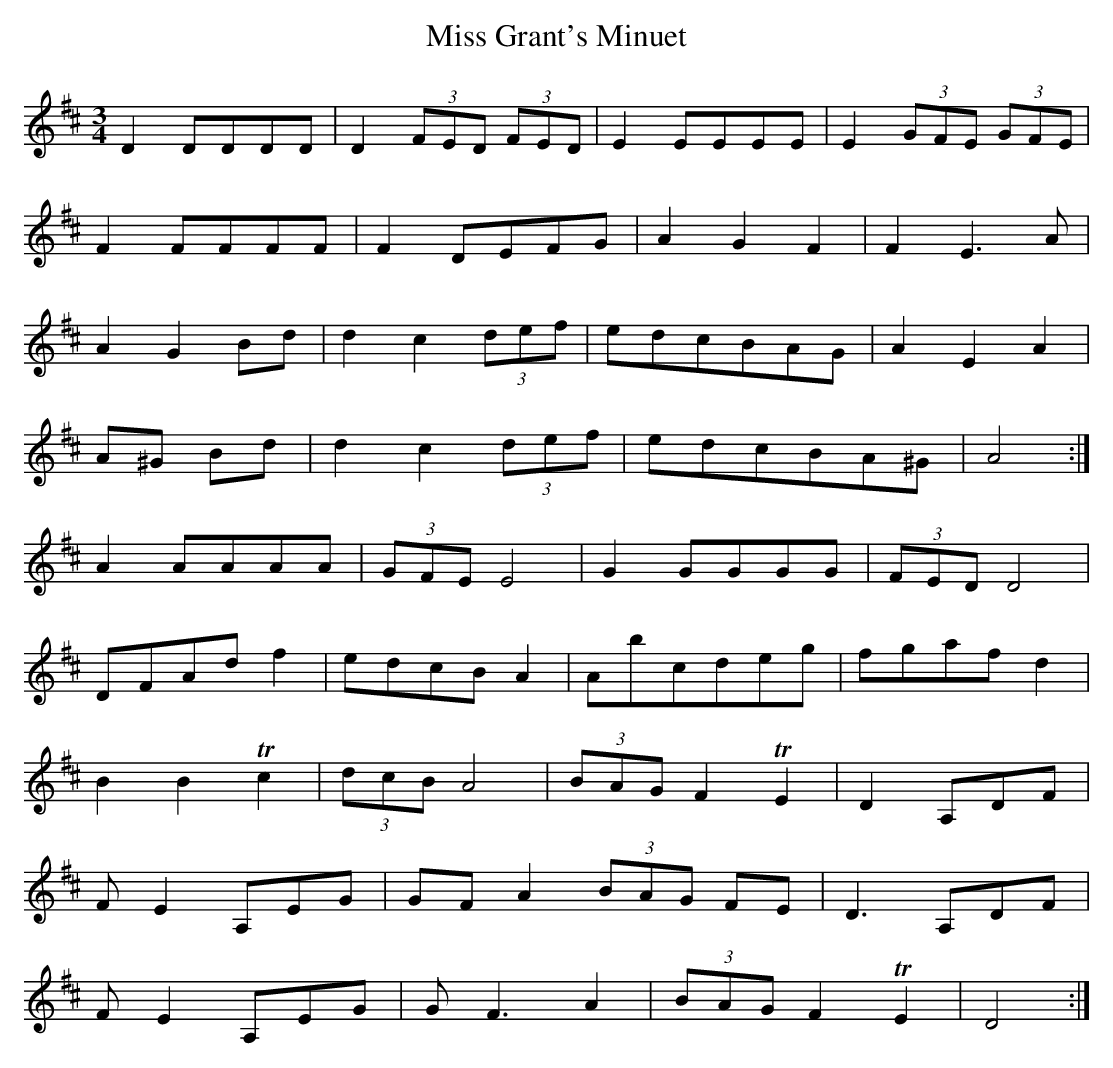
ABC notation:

X:1
T:Miss Grant's Minuet
M:3/4
K:D
D2 DDDD | D2 (3FED (3FED | E2 EEEE | E2 (3GFE (3GFE |
F2 FFFF | F2 DEFG | A2 G2 F2 | F2 E3 A |
A2 G2 Bd | d2 c2 (3def | edcBAG | A2 E2 A2 |
A^G Bd | d2 c2 (3def | edcBA^G | A4 :|
A2 AAAA | (3GFE E4 | G2 GGGG | (3FED D4 |
DFAd f2 | edcB A2 | Abcdeg | fgaf d2 |
B2 B2 Tc2 | (3dcB A4 | (3BAG F2 TE2 | D2 A,DF |
F E2 A,EG | GF A2 (3BAG FE | D3 A,DF |
F E2 A,EG | G F3 A2 | (3BAG F2 TE2 | D4 :|
